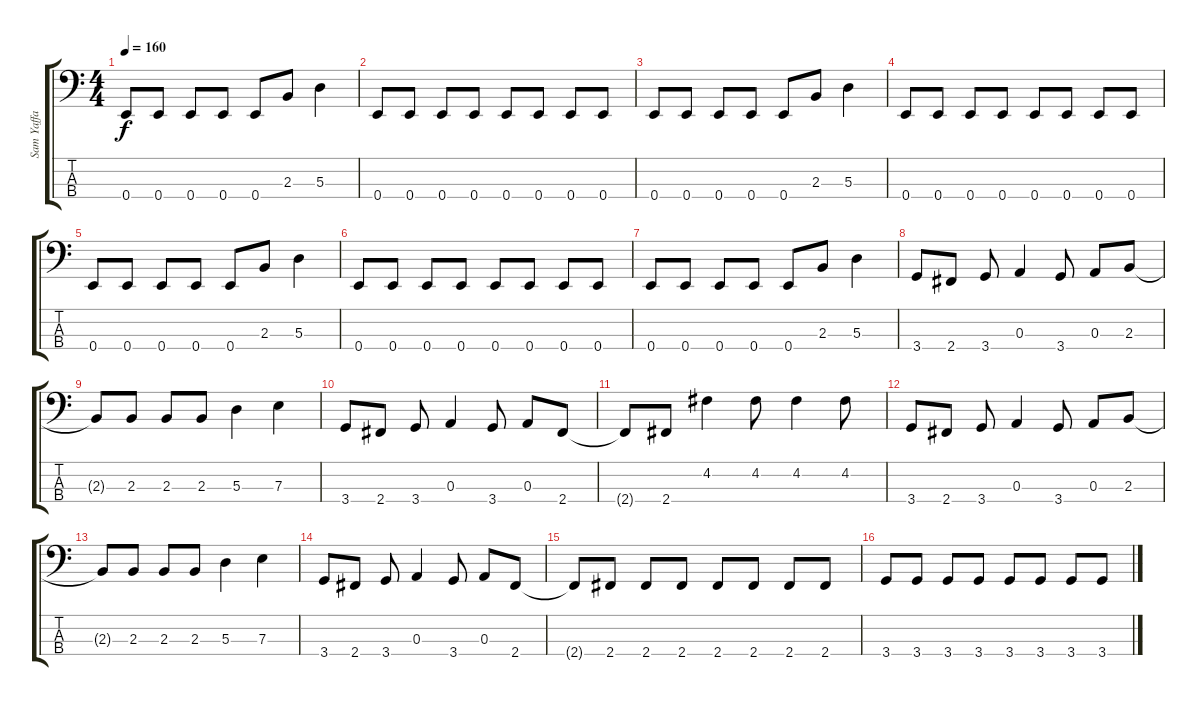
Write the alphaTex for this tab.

\track ("Sam Yaffa" "Sam Yaffa") {instrument electricbasspick}
\staff {score tabs}
\tuning (G2 D2 A1 E1) {hide}
\ts (4 4)
\tempo 160
\clef f4
\ks c
0.4.8{dy f} 0.4.8 0.4.8 0.4.8 0.4.8 2.3.8 5.3.4 |
0.4.8 0.4.8 0.4.8 0.4.8 0.4.8 0.4.8 0.4.8 0.4.8 |
0.4.8 0.4.8 0.4.8 0.4.8 0.4.8 2.3.8 5.3.4 |
0.4.8 0.4.8 0.4.8 0.4.8 0.4.8 0.4.8 0.4.8 0.4.8 |
0.4.8 0.4.8 0.4.8 0.4.8 0.4.8 2.3.8 5.3.4 |
0.4.8 0.4.8 0.4.8 0.4.8 0.4.8 0.4.8 0.4.8 0.4.8 |
0.4.8 0.4.8 0.4.8 0.4.8 0.4.8 2.3.8 5.3.4 |
3.4.8 2.4.8 3.4.8 0.3.4 3.4.8 0.3.8 2.3.8 |
2.3{t}.8 2.3.8 2.3.8 2.3.8 5.3.4 7.3.4 |
3.4.8 2.4.8 3.4.8 0.3.4 3.4.8 0.3.8 2.4.8 |
2.4{t}.8 2.4.8 4.2.4 4.2.8 4.2.4 4.2.8 |
3.4.8 2.4.8 3.4.8 0.3.4 3.4.8 0.3.8 2.3.8 |
2.3{t}.8 2.3.8 2.3.8 2.3.8 5.3.4 7.3.4 |
3.4.8 2.4.8 3.4.8 0.3.4 3.4.8 0.3.8 2.4.8 |
2.4{t}.8 2.4.8 2.4.8 2.4.8 2.4.8 2.4.8 2.4.8 2.4.8 |
3.4.8 3.4.8 3.4.8 3.4.8 3.4.8 3.4.8 3.4.8 3.4.8
